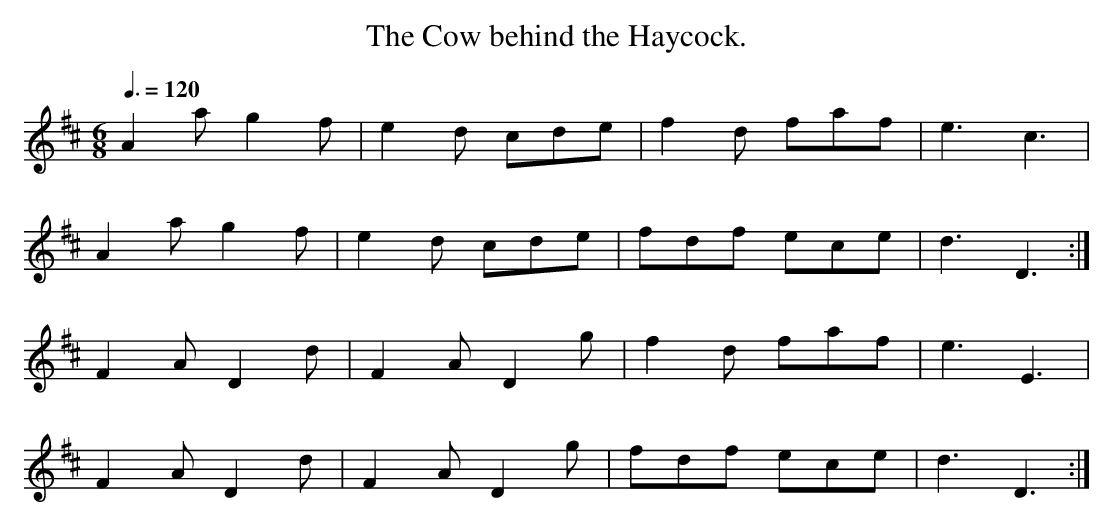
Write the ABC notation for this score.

X:1
T:The Cow behind the Haycock.
M:6/8
L:1/8
Q:3/8=120
K:D
A2a g2f | e2d cde | f2d faf | e3 c3 |
A2a g2f | e2d cde | fdf ece | d3 D3 :|
F2A D2d | F2A D2g | f2d faf | e3 E3 |
F2A D2d | F2A D2g | fdf ece | d3 D3 :|
